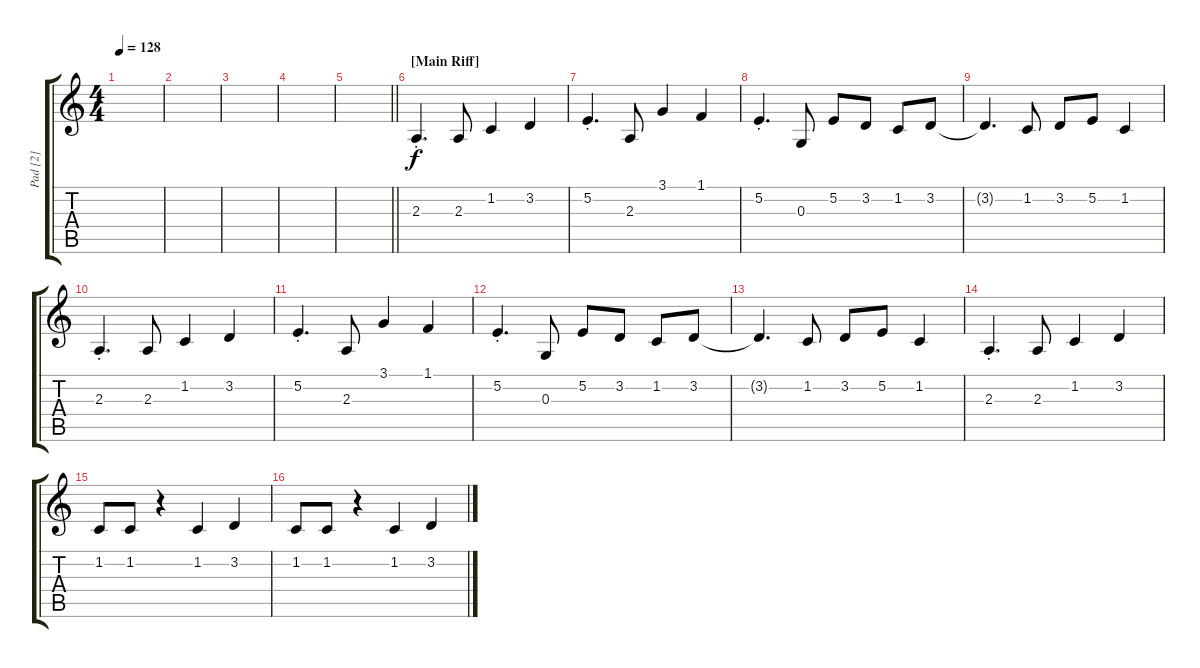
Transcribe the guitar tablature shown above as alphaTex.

\track ("Pad [2]" "Pad [2]") {instrument lead2sawtooth}
\staff {score tabs}
\tuning (E4 B3 G3 D3 A2 E2) {hide}
\ts (4 4)
\tempo 128
\clef g2
\ks c
|
|
|
|
\barLineRight lightlight
|
\section ("" "[Main Riff]")
2.3{st}.4{d} 2.3.8 1.2.4 3.2.4 |
5.2{st}.4{d} 2.3.8 3.1.4 1.1.4 |
5.2{st}.4{d} 0.3.8 5.2.8 3.2.8 1.2.8 3.2.8 |
3.2{t}.4{d} 1.2.8 3.2.8 5.2.8 1.2.4 |
2.3{st}.4{d} 2.3.8 1.2.4 3.2.4 |
5.2{st}.4{d} 2.3.8 3.1.4 1.1.4 |
5.2{st}.4{d} 0.3.8 5.2.8 3.2.8 1.2.8 3.2.8 |
3.2{t}.4{d} 1.2.8 3.2.8 5.2.8 1.2.4 |
2.3{st}.4{d} 2.3.8 1.2.4 3.2.4 |
1.2.8 1.2.8 r.4 1.2.4 3.2.4 |
1.2.8 1.2.8 r.4 1.2.4 3.2.4
